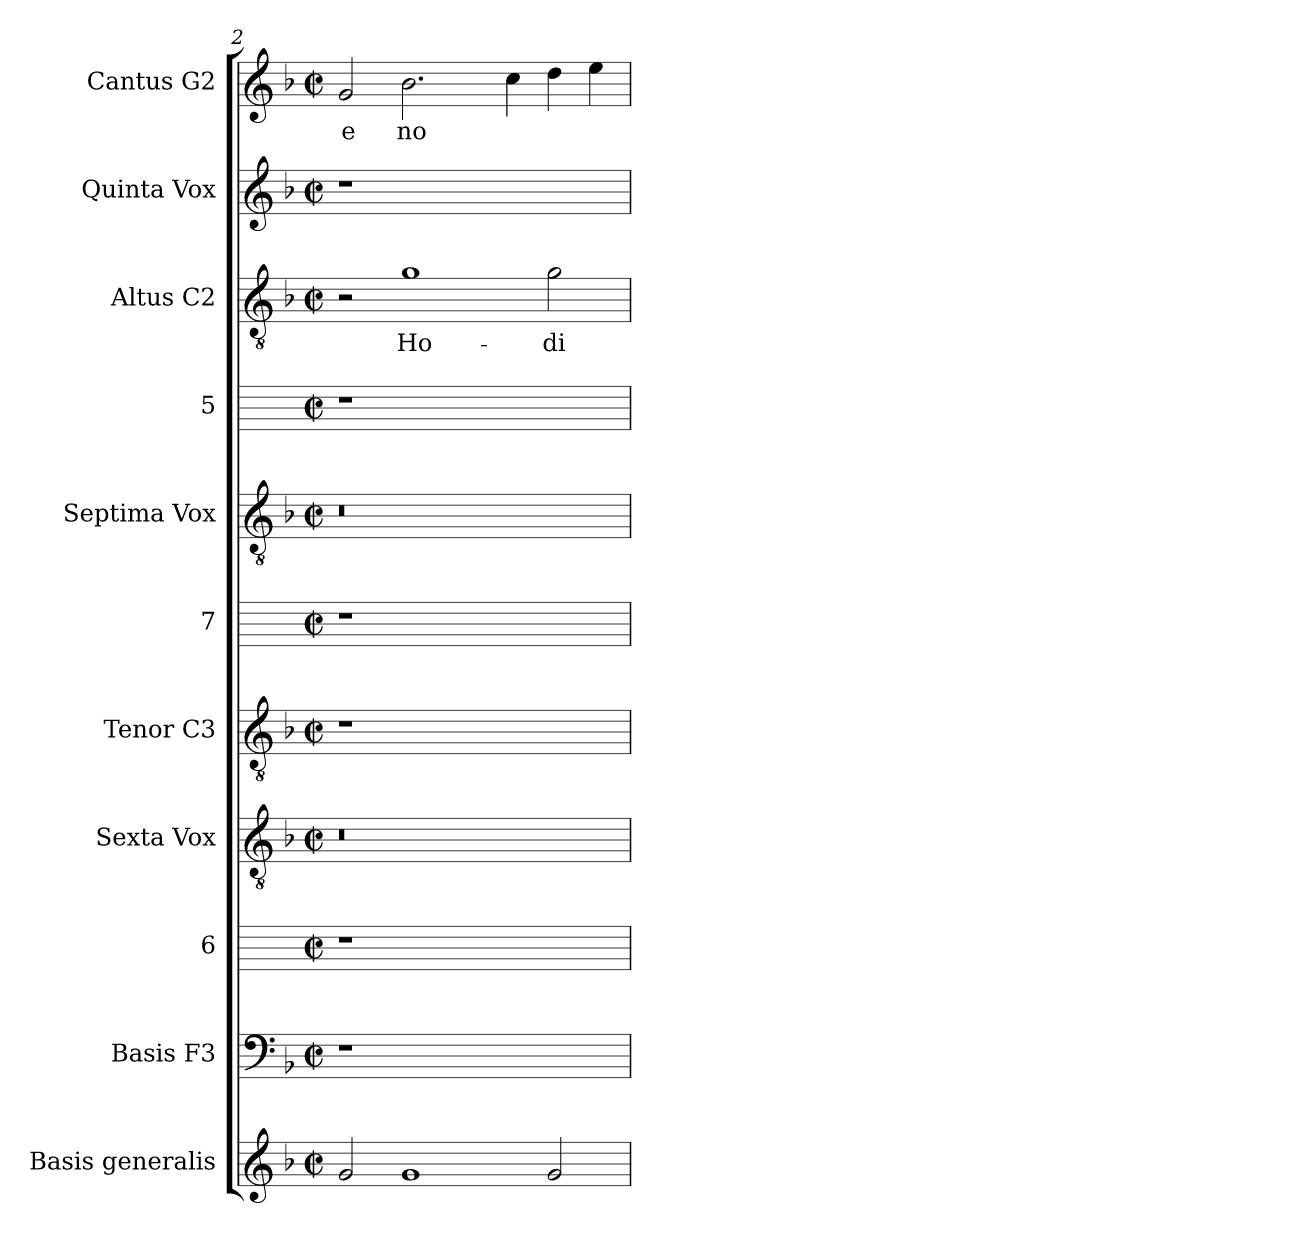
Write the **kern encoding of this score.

**kern	**text	**kern	**kern	**kern	**kern	**kern	**kern	**kern	**kern	**text	**kern	**kern	**text
*part11	*part11	*part10	*part9	*part8	*part7	*part6	*part5	*part4	*part3	*part3	*part2	*part1	*part1
*staff11	*staff11	*staff10	*staff9	*staff8	*staff7	*staff6	*staff5	*staff4	*staff3	*staff3	*staff2	*staff1	*staff1
*I"Basis  generalis	*	*I"Basis  F3	*I"6	*I"Sexta  Vox	*I"Tenor  C3	*I"7	*I"Septima  Vox	*I"5	*I"Altus  C2	*	*I"Quinta  Vox	*I"Cantus  G2	*
*	*	*I'B	*	*	*I'T	*	*	*	*	*	*	*I'C	*
*clefG2	*	*clefF4	*	*clefGv2	*clefGv2	*	*clefGv2	*	*clefGv2	*	*clefG2	*clefG2	*
*k[b-]	*	*k[b-]	*k[]	*k[b-]	*k[b-]	*k[]	*k[b-]	*k[]	*k[b-]	*	*k[b-]	*k[b-]	*
*F:	*	*F:	*C:	*F:	*F:	*C:	*F:	*C:	*F:	*	*F:	*F:	*
*M2/2	*	*M2/2	*M2/2	*M2/2	*M2/2	*M2/2	*M2/2	*M2/2	*M2/2	*	*M2/2	*M2/2	*
*met(c|)	*	*met(c|)	*met(c|)	*met(c|)	*met(c|)	*met(c|)	*met(c|)	*met(c|)	*met(c|)	*	*met(c|)	*met(c|)	*
=2	=2	=2	=2	=2	=2	=2	=2	=2	=2	=2	=2	=2	=2
!	!LO:LY:a:cj	!	!	!	!	!	!	!	!	!	!	!	!LO:LY:b:cj
2g/	.	1r	1r	0r	1r	1r	0r	1r	2r	.	1r	2g/	-e
!	!LO:LY:a:cj	!	!	!	!	!	!	!	!	!LO:LY:b:cj	!	!	!LO:LY:b:cj
1g	.	.	.	.	.	.	.	.	1g	Ho-	.	2.b-\	no-
.	.	1ryy	1ryy	.	1ryy	1ryy	.	1ryy	.	.	1ryy	.	.
!	!	!	!	!	!	!	!	!	!	!	!	!	!LO:LY:b:cj
.	.	.	.	.	.	.	.	.	.	.	.	4cc\	--
!	!LO:LY:a:cj	!	!	!	!	!	!	!	!	!LO:LY:b:cj	!	!	!LO:LY:b:cj
2g/	.	.	.	.	.	.	.	.	2g\	-di-	.	4dd\	--
!	!	!	!	!	!	!	!	!	!	!	!	!	!LO:LY:b:cj
.	.	.	.	.	.	.	.	.	.	.	.	4ee\	--
=	=	=	=	=	=	=	=	=	=	=	=	=	=
*-	*-	*-	*-	*-	*-	*-	*-	*-	*-	*-	*-	*-	*-
